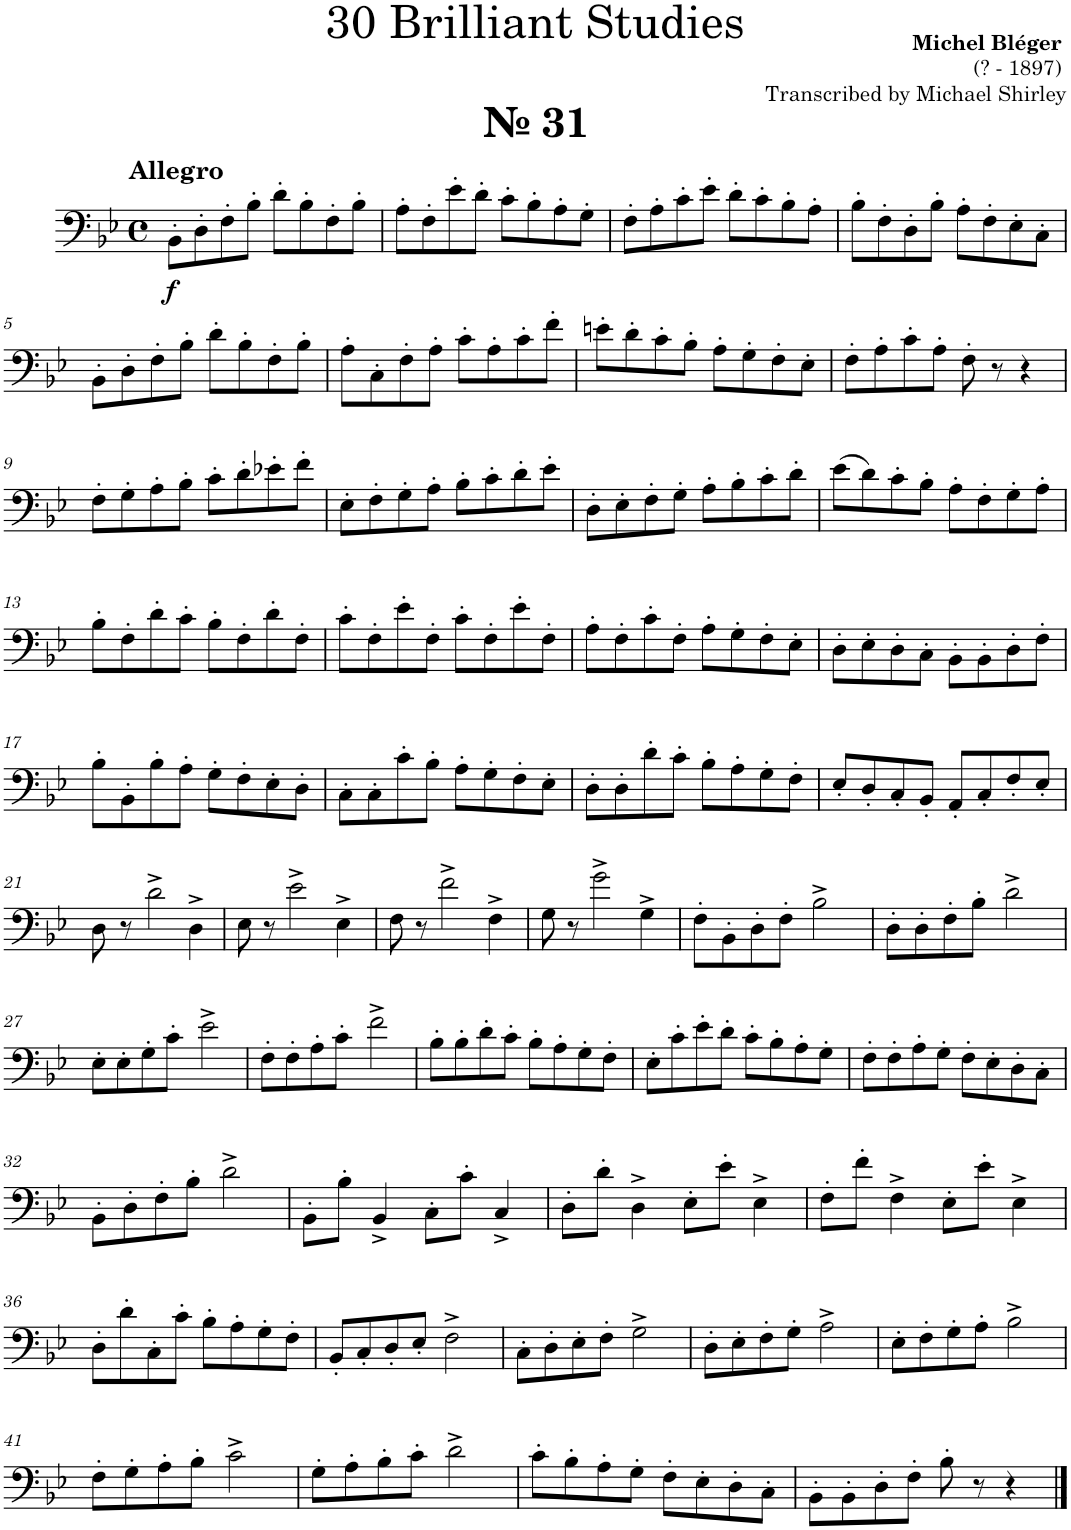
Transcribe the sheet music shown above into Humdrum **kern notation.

**kern	**dynam
*part1	*part1
*staff1	*staff1
*I"Trombone	*
*I'Tbn.	*
*clefF4	*
*k[b-e-]	*
*M4/4	*
*met(c)	*
=1	=1
!LO:TX:a:B:t=№ 31	!
!LO:TX:a:B:t=Allegro	!
!	!LO:DY:b
8BB-'\L	f
8D'\	.
8F'\	.
8B-'\J	.
8d'\L	.
8B-'\	.
8F'\	.
8B-'\J	.
=2	=2
8A'\L	.
8F'\	.
8e-'\	.
8d'\J	.
8c'\L	.
8B-'\	.
8A'\	.
8G'\J	.
=3	=3
8F'\L	.
8A'\	.
8c'\	.
8e-'\J	.
8d'\L	.
8c'\	.
8B-'\	.
8A'\J	.
=4	=4
8B-'\L	.
8F'\	.
8D'\	.
8B-'\J	.
8A'\L	.
8F'\	.
8E-'\	.
8C'\J	.
!!LO:LB:g=z
=5	=5
8BB-'\L	.
8D'\	.
8F'\	.
8B-'\J	.
8d'\L	.
8B-'\	.
8F'\	.
8B-'\J	.
=6	=6
8A'\L	.
8C'\	.
8F'\	.
8A'\J	.
8c'\L	.
8A'\	.
8c'\	.
8f'\J	.
=7	=7
8en'\L	.
8d'\	.
8c'\	.
8B-'\J	.
8A'\L	.
8G'\	.
8F'\	.
8E-'\J	.
=8	=8
8F'\L	.
8A'\	.
8c'\	.
8A'\J	.
8F'\	.
8r	.
4r	.
!!LO:LB:g=z
=9	=9
8F'\L	.
8G'\	.
8A'\	.
8B-'\J	.
8c'\L	.
8d'\	.
8e-X'\	.
8f'\J	.
=10	=10
8E-'\L	.
8F'\	.
8G'\	.
8A'\J	.
8B-'\L	.
8c'\	.
8d'\	.
8e-'\J	.
=11	=11
8D'\L	.
8E-'\	.
8F'\	.
8G'\J	.
8A'\L	.
8B-'\	.
8c'\	.
8d'\J	.
=12	=12
(8e-\L	.
8d\)	.
8c'\	.
8B-'\J	.
8A'\L	.
8F'\	.
8G'\	.
8A'\J	.
!!LO:LB:g=z
=13	=13
8B-'\L	.
8F'\	.
8d'\	.
8c'\J	.
8B-'\L	.
8F'\	.
8d'\	.
8F'\J	.
=14	=14
8c'\L	.
8F'\	.
8e-'\	.
8F'\J	.
8c'\L	.
8F'\	.
8e-'\	.
8F'\J	.
=15	=15
8A'\L	.
8F'\	.
8c'\	.
8F'\J	.
8A'\L	.
8G'\	.
8F'\	.
8E-'\J	.
=16	=16
8D'\L	.
8E-'\	.
8D'\	.
8C'\J	.
8BB-'\L	.
8BB-'\	.
8D'\	.
8F'\J	.
!!LO:LB:g=z
=17	=17
8B-'\L	.
8BB-'\	.
8B-'\	.
8A'\J	.
8G'\L	.
8F'\	.
8E-'\	.
8D'\J	.
=18	=18
8C'\L	.
8C'\	.
8c'\	.
8B-'\J	.
8A'\L	.
8G'\	.
8F'\	.
8E-'\J	.
=19	=19
8D'\L	.
8D'\	.
8d'\	.
8c'\J	.
8B-'\L	.
8A'\	.
8G'\	.
8F'\J	.
=20	=20
8E-'/L	.
8D'/	.
8C'/	.
8BB-'/J	.
8AA'/L	.
8C'/	.
8F'/	.
8E-'/J	.
!!LO:LB:g=z
=21	=21
8D\	.
8r	.
2d^\	.
4D^\	.
=22	=22
8E-\	.
8r	.
2e-^\	.
4E-^\	.
=23	=23
8F\	.
8r	.
2f^\	.
4F^\	.
=24	=24
8G\	.
8r	.
2g^\	.
4G^\	.
=25	=25
8F'\L	.
8BB-'\	.
8D'\	.
8F'\J	.
2B-^\	.
=26	=26
8D'\L	.
8D'\	.
8F'\	.
8B-'\J	.
2d^\	.
!!LO:LB:g=z
=27	=27
8E-'\L	.
8E-'\	.
8G'\	.
8c'\J	.
2e-^\	.
=28	=28
8F'\L	.
8F'\	.
8A'\	.
8c'\J	.
2f^\	.
=29	=29
8B-'\L	.
8B-'\	.
8d'\	.
8c'\J	.
8B-'\L	.
8A'\	.
8G'\	.
8F'\J	.
=30	=30
8E-'\L	.
8c'\	.
8e-'\	.
8d'\J	.
8c'\L	.
8B-'\	.
8A'\	.
8G'\J	.
=31	=31
8F'\L	.
8F'\	.
8A'\	.
8G'\J	.
8F'\L	.
8E-'\	.
8D'\	.
8C'\J	.
!!LO:LB:g=z
=32	=32
8BB-'\L	.
8D'\	.
8F'\	.
8B-'\J	.
2d^\	.
=33	=33
8BB-'\L	.
8B-'\J	.
4BB-^/	.
8C'\L	.
8c'\J	.
4C^/	.
=34	=34
8D'\L	.
8d'\J	.
4D^\	.
8E-'\L	.
8e-'\J	.
4E-^\	.
=35	=35
8F'\L	.
8f'\J	.
4F^\	.
8E-'\L	.
8e-'\J	.
4E-^\	.
!!LO:LB:g=z
=36	=36
8D'\L	.
8d'\	.
8C'\	.
8c'\J	.
8B-'\L	.
8A'\	.
8G'\	.
8F'\J	.
=37	=37
8BB-'/L	.
8C'/	.
8D'/	.
8E-'/J	.
2F^\	.
=38	=38
8C'\L	.
8D'\	.
8E-'\	.
8F'\J	.
2G^\	.
=39	=39
8D'\L	.
8E-'\	.
8F'\	.
8G'\J	.
2A^\	.
=40	=40
8E-'\L	.
8F'\	.
8G'\	.
8A'\J	.
2B-^\	.
!!LO:LB:g=z
=41	=41
8F'\L	.
8G'\	.
8A'\	.
8B-'\J	.
2c^\	.
=42	=42
8G'\L	.
8A'\	.
8B-'\	.
8c'\J	.
2d^\	.
=43	=43
8c'\L	.
8B-'\	.
8A'\	.
8G'\J	.
8F'\L	.
8E-'\	.
8D'\	.
8C'\J	.
=44	=44
8BB-'\L	.
8BB-'\	.
8D'\	.
8F'\J	.
8B-'\	.
8r	.
4r	.
==	==
*-	*-
